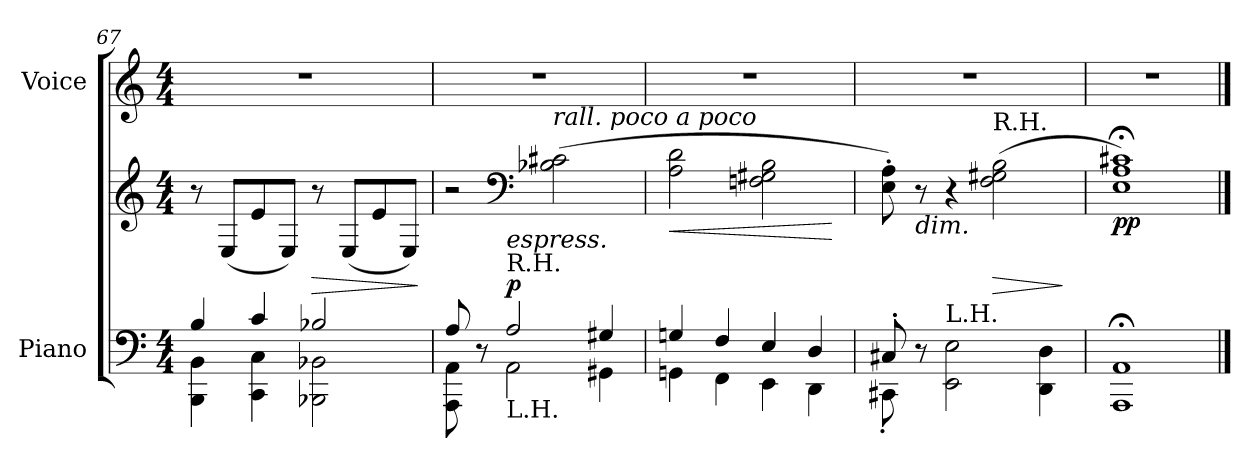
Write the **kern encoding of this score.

**kern	**kern	**dynam	**kern
*part2	*part2	*part2	*part1
*staff3	*staff2	*staff2/3	*staff1
*I"Piano	*	*	*I"Voice
*I'Pno	*	*	*
*clefF4	*clefG2	*	*clefG2
*k[]	*k[]	*	*k[]
*M4/4	*M4/4	*	*M4/4
=67	=67	=67	=67
*^	*	*	*
4B/	4BBB\ 4BB\	8r	.	1r
.	.	(>8E/L	.	.
4c/	4CC\ 4C\	8e/	.	.
.	.	8E/J)	.	.
!	!	!	!LO:HP:b	!
2B-X/	2BBB-X\ 2BB-X\	8r	>	.
.	.	(>8E/L	.	.
.	.	8e/	.	.
.	.	8E/J)	.	.
*v	*v	*	*	*
.	.	]	.
=68	=68	=68	=68
*^	*	*	*
8A/	8AAA\ 8AA\	2r	.	1r
8r	8ryy	.	.	.
!LO:TX:a:t=R.H.	!	!	!	!
!LO:TX:b:t=L.H.	!	!	!	!
!LO:TX:i:t=espress.	!	!	!	!
!	!	!	!LO:DY:a=2	!
2A/	2AA\	.	p	.
*	*	*clefF4	*	*
!	!	!LO:TX:i:t=rall.  poco a poco	!	!
.	.	(2B-X\ 2c#X\	.	.
4G#X/	4GG#X\	.	.	.
=69	=69	=69	=69	=69
!	!	!	!LO:HP:b	!
4Gn/	4GGn\	2A\ 2d\	<	1r
4F/	4FF\	.	.	.
4E/	4EE\	2Fn\ 2G#X\ 2B\	.	.
4D/	4DD\	.	.	.
*v	*v	*	*	*
.	.	[	.
=70	=70	=70	=70
*^	*	*	*
8C#X'/	8CC#X'\	8E\' 8A\')	.	1r
!	!	!LO:TX:b:i:t=dim.	!	!
8r	2..ryy	8r	.	.
!LO:TX:a:t=L.H.	!	!	!	!
2EE\ 2E\	.	4r	.	.
!	!	!LO:TX:a:t=R.H.	!	!
!	!	!	!LO:HP:b	!
.	.	(2F\ 2G#X\ 2B\	>	.
4DD\ 4D\	.	.	.	.
*v	*v	*	*	*
.	.	]	.
=71	=71	=71	=71
!	!	!LO:DY:b	!
1AAA; 1AA;	1E;< 1A;< 1c#X;<)	pp	1r
==	==	==	==
*-	*-	*-	*-
